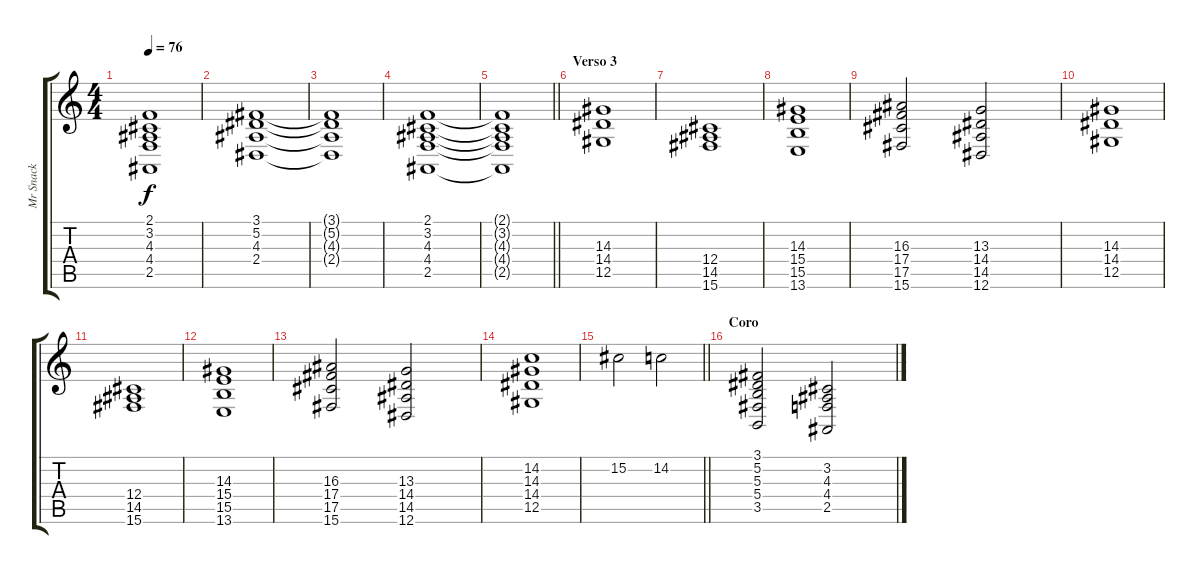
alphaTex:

\track ("Mr Snack" "Mr Snack") {instrument synthstrings2}
\staff {score tabs}
\tuning (Eb4 Bb3 Gb3 Db3 Ab2 Eb2) {hide}
\ts (4 4)
\tempo 76
\clef g2
\ks c
(2.1{t} 3.2{t} 4.3{t} 4.4{t} 2.5{t}).1{dy f} |
(3.1 5.2 4.3 2.4).1 |
(3.1{t} 5.2{t} 4.3{t} 2.4{t}).1 |
(2.1 3.2 4.3 4.4 2.5).1 |
\barLineRight lightlight
(2.1{t} 3.2{t} 4.3{t} 4.4{t} 2.5{t}).1 |
\section ("" "Verso 3")
(14.3 14.4 12.5).1 |
(12.4 14.5 15.6).1 |
(14.3 15.4 15.5 13.6).1 |
(16.3 17.4 17.5 15.6).2 (13.3 14.4 14.5 12.6).2 |
(14.3 14.4 12.5).1 |
(12.4 14.5 15.6).1 |
(14.3 15.4 15.5 13.6).1 |
(16.3 17.4 17.5 15.6).2 (13.3 14.4 14.5 12.6).2 |
(14.2 14.3 14.4 12.5).1 |
\barLineRight lightlight
15.2.2 14.2.2 |
\section ("" "Coro ")
(3.1 5.2 5.3 5.4 3.5).2 (3.2 4.3 4.4 2.5).2
